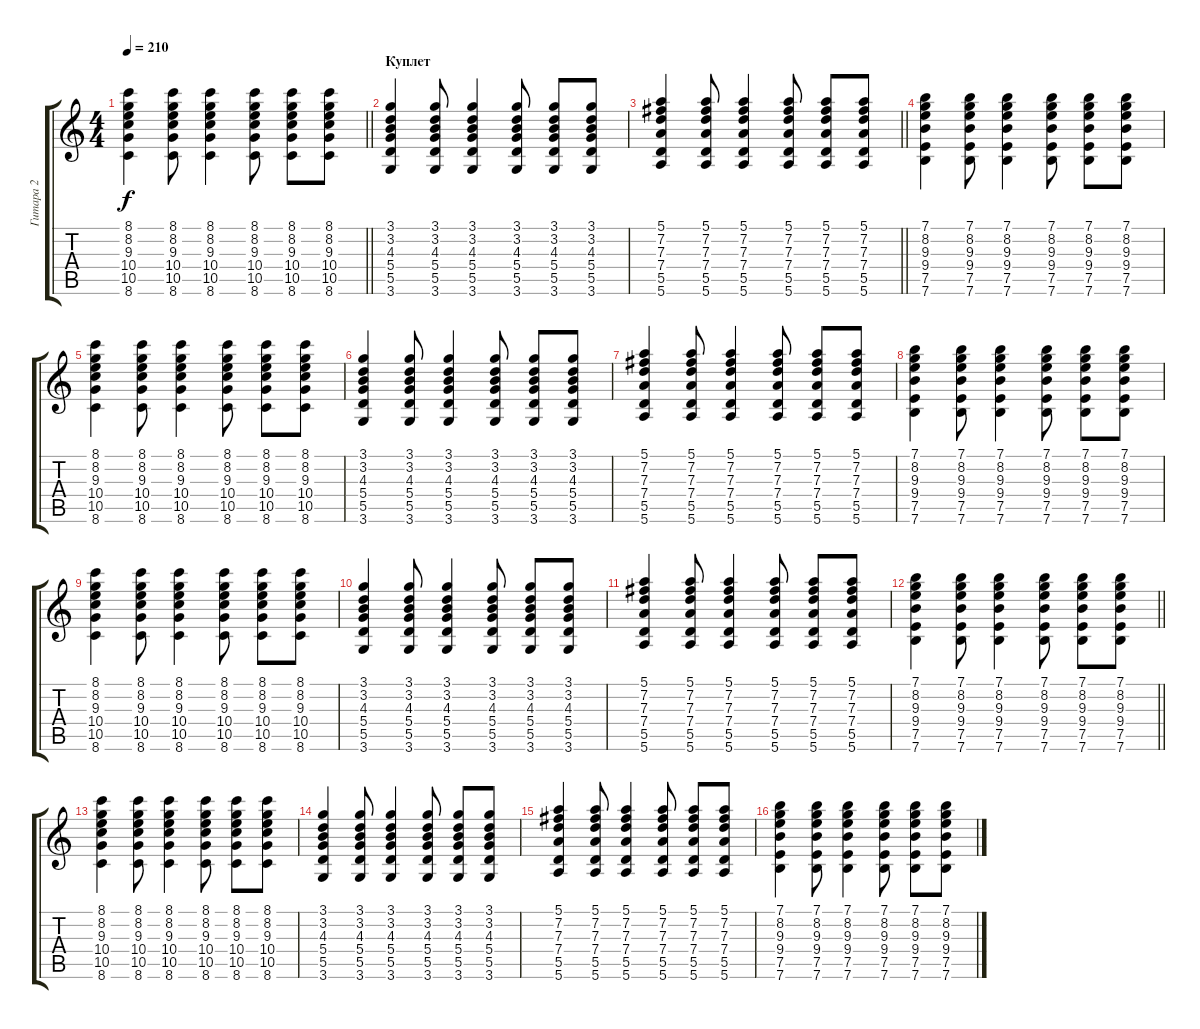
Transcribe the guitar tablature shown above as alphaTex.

\track ("Гитара 2" "Гитара 2") {instrument electricguitarclean}
\staff {score tabs}
\tuning (E4 B3 G3 D3 A2 E2) {hide}
\ts (4 4)
\tempo 210
\clef g2
\barLineRight lightlight
\ks c
(8.1 8.2 9.3 10.4 10.5 8.6).4{dy f} (8.1 8.2 9.3 10.4 10.5 8.6).8 (8.1 8.2 9.3 10.4 10.5 8.6).4 (8.1 8.2 9.3 10.4 10.5 8.6).8 (8.1 8.2 9.3 10.4 10.5 8.6).8 (8.1 8.2 9.3 10.4 10.5 8.6).8 |
\section ("" "Куплет")
(3.1 3.2 4.3 5.4 5.5 3.6).4 (3.1 3.2 4.3 5.4 5.5 3.6).8 (3.1 3.2 4.3 5.4 5.5 3.6).4 (3.1 3.2 4.3 5.4 5.5 3.6).8 (3.1 3.2 4.3 5.4 5.5 3.6).8 (3.1 3.2 4.3 5.4 5.5 3.6).8 |
\barLineRight lightlight
(5.1 7.2 7.3 7.4 5.5 5.6).4 (5.1 7.2 7.3 7.4 5.5 5.6).8 (5.1 7.2 7.3 7.4 5.5 5.6).4 (5.1 7.2 7.3 7.4 5.5 5.6).8 (5.1 7.2 7.3 7.4 5.5 5.6).8 (5.1 7.2 7.3 7.4 5.5 5.6).8 |
(7.1 8.2 9.3 9.4 7.5 7.6).4 (7.1 8.2 9.3 9.4 7.5 7.6).8 (7.1 8.2 9.3 9.4 7.5 7.6).4 (7.1 8.2 9.3 9.4 7.5 7.6).8 (7.1 8.2 9.3 9.4 7.5 7.6).8 (7.1 8.2 9.3 9.4 7.5 7.6).8 |
(8.1 8.2 9.3 10.4 10.5 8.6).4 (8.1 8.2 9.3 10.4 10.5 8.6).8 (8.1 8.2 9.3 10.4 10.5 8.6).4 (8.1 8.2 9.3 10.4 10.5 8.6).8 (8.1 8.2 9.3 10.4 10.5 8.6).8 (8.1 8.2 9.3 10.4 10.5 8.6).8 |
(3.1 3.2 4.3 5.4 5.5 3.6).4 (3.1 3.2 4.3 5.4 5.5 3.6).8 (3.1 3.2 4.3 5.4 5.5 3.6).4 (3.1 3.2 4.3 5.4 5.5 3.6).8 (3.1 3.2 4.3 5.4 5.5 3.6).8 (3.1 3.2 4.3 5.4 5.5 3.6).8 |
(5.1 7.2 7.3 7.4 5.5 5.6).4 (5.1 7.2 7.3 7.4 5.5 5.6).8 (5.1 7.2 7.3 7.4 5.5 5.6).4 (5.1 7.2 7.3 7.4 5.5 5.6).8 (5.1 7.2 7.3 7.4 5.5 5.6).8 (5.1 7.2 7.3 7.4 5.5 5.6).8 |
(7.1 8.2 9.3 9.4 7.5 7.6).4 (7.1 8.2 9.3 9.4 7.5 7.6).8 (7.1 8.2 9.3 9.4 7.5 7.6).4 (7.1 8.2 9.3 9.4 7.5 7.6).8 (7.1 8.2 9.3 9.4 7.5 7.6).8 (7.1 8.2 9.3 9.4 7.5 7.6).8 |
(8.1 8.2 9.3 10.4 10.5 8.6).4 (8.1 8.2 9.3 10.4 10.5 8.6).8 (8.1 8.2 9.3 10.4 10.5 8.6).4 (8.1 8.2 9.3 10.4 10.5 8.6).8 (8.1 8.2 9.3 10.4 10.5 8.6).8 (8.1 8.2 9.3 10.4 10.5 8.6).8 |
(3.1 3.2 4.3 5.4 5.5 3.6).4 (3.1 3.2 4.3 5.4 5.5 3.6).8 (3.1 3.2 4.3 5.4 5.5 3.6).4 (3.1 3.2 4.3 5.4 5.5 3.6).8 (3.1 3.2 4.3 5.4 5.5 3.6).8 (3.1 3.2 4.3 5.4 5.5 3.6).8 |
(5.1 7.2 7.3 7.4 5.5 5.6).4 (5.1 7.2 7.3 7.4 5.5 5.6).8 (5.1 7.2 7.3 7.4 5.5 5.6).4 (5.1 7.2 7.3 7.4 5.5 5.6).8 (5.1 7.2 7.3 7.4 5.5 5.6).8 (5.1 7.2 7.3 7.4 5.5 5.6).8 |
\barLineRight lightlight
(7.1 8.2 9.3 9.4 7.5 7.6).4 (7.1 8.2 9.3 9.4 7.5 7.6).8 (7.1 8.2 9.3 9.4 7.5 7.6).4 (7.1 8.2 9.3 9.4 7.5 7.6).8 (7.1 8.2 9.3 9.4 7.5 7.6).8 (7.1 8.2 9.3 9.4 7.5 7.6).8 |
(8.1 8.2 9.3 10.4 10.5 8.6).4 (8.1 8.2 9.3 10.4 10.5 8.6).8 (8.1 8.2 9.3 10.4 10.5 8.6).4 (8.1 8.2 9.3 10.4 10.5 8.6).8 (8.1 8.2 9.3 10.4 10.5 8.6).8 (8.1 8.2 9.3 10.4 10.5 8.6).8 |
(3.1 3.2 4.3 5.4 5.5 3.6).4 (3.1 3.2 4.3 5.4 5.5 3.6).8 (3.1 3.2 4.3 5.4 5.5 3.6).4 (3.1 3.2 4.3 5.4 5.5 3.6).8 (3.1 3.2 4.3 5.4 5.5 3.6).8 (3.1 3.2 4.3 5.4 5.5 3.6).8 |
(5.1 7.2 7.3 7.4 5.5 5.6).4 (5.1 7.2 7.3 7.4 5.5 5.6).8 (5.1 7.2 7.3 7.4 5.5 5.6).4 (5.1 7.2 7.3 7.4 5.5 5.6).8 (5.1 7.2 7.3 7.4 5.5 5.6).8 (5.1 7.2 7.3 7.4 5.5 5.6).8 |
(7.1 8.2 9.3 9.4 7.5 7.6).4 (7.1 8.2 9.3 9.4 7.5 7.6).8 (7.1 8.2 9.3 9.4 7.5 7.6).4 (7.1 8.2 9.3 9.4 7.5 7.6).8 (7.1 8.2 9.3 9.4 7.5 7.6).8 (7.1 8.2 9.3 9.4 7.5 7.6).8
